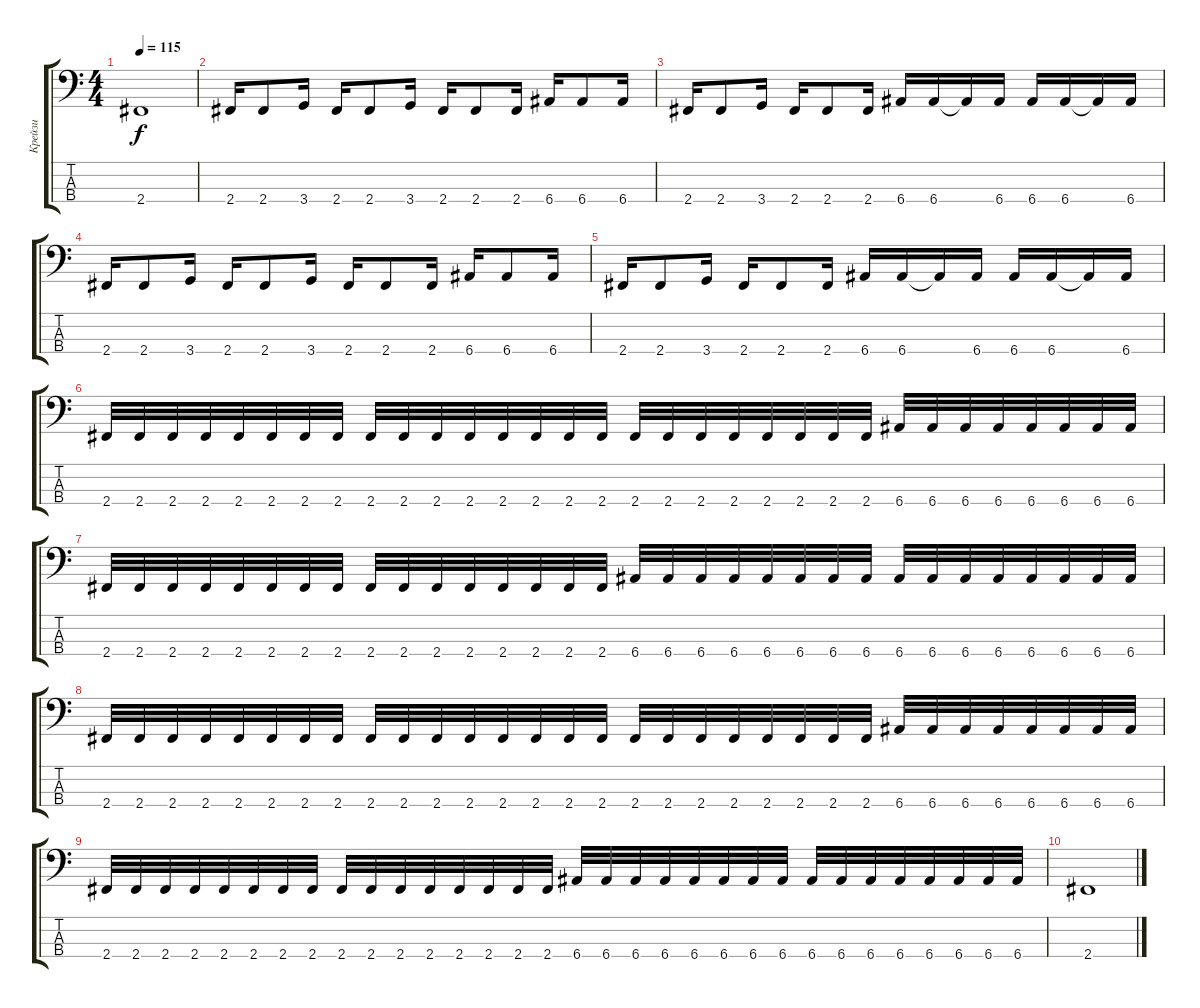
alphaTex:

\track ("Крейзи" "Крейзи") {instrument electricbassfinger}
\staff {score tabs}
\tuning (G2 D2 A1 E1) {hide}
\ts (4 4)
\tempo 115
\clef f4
\ks c
2.4.1{dy f} |
2.4.16 2.4.8 3.4.16 2.4.16 2.4.8 3.4.16 2.4.16 2.4.8 2.4.16 6.4.16 6.4.8 6.4.16 |
2.4.16 2.4.8 3.4.16 2.4.16 2.4.8 2.4.16 6.4.16 6.4.16 6.4{t}.16 6.4.16 6.4.16 6.4.16 6.4{t}.16 6.4.16 |
2.4.16 2.4.8 3.4.16 2.4.16 2.4.8 3.4.16 2.4.16 2.4.8 2.4.16 6.4.16 6.4.8 6.4.16 |
2.4.16 2.4.8 3.4.16 2.4.16 2.4.8 2.4.16 6.4.16 6.4.16 6.4{t}.16 6.4.16 6.4.16 6.4.16 6.4{t}.16 6.4.16 |
2.4.32 2.4.32 2.4.32 2.4.32 2.4.32 2.4.32 2.4.32 2.4.32 2.4.32 2.4.32 2.4.32 2.4.32 2.4.32 2.4.32 2.4.32 2.4.32 2.4.32 2.4.32 2.4.32 2.4.32 2.4.32 2.4.32 2.4.32 2.4.32 6.4.32 6.4.32 6.4.32 6.4.32 6.4.32 6.4.32 6.4.32 6.4.32 |
2.4.32 2.4.32 2.4.32 2.4.32 2.4.32 2.4.32 2.4.32 2.4.32 2.4.32 2.4.32 2.4.32 2.4.32 2.4.32 2.4.32 2.4.32 2.4.32 6.4.32 6.4.32 6.4.32 6.4.32 6.4.32 6.4.32 6.4.32 6.4.32 6.4.32 6.4.32 6.4.32 6.4.32 6.4.32 6.4.32 6.4.32 6.4.32 |
2.4.32 2.4.32 2.4.32 2.4.32 2.4.32 2.4.32 2.4.32 2.4.32 2.4.32 2.4.32 2.4.32 2.4.32 2.4.32 2.4.32 2.4.32 2.4.32 2.4.32 2.4.32 2.4.32 2.4.32 2.4.32 2.4.32 2.4.32 2.4.32 6.4.32 6.4.32 6.4.32 6.4.32 6.4.32 6.4.32 6.4.32 6.4.32 |
2.4.32 2.4.32 2.4.32 2.4.32 2.4.32 2.4.32 2.4.32 2.4.32 2.4.32 2.4.32 2.4.32 2.4.32 2.4.32 2.4.32 2.4.32 2.4.32 6.4.32 6.4.32 6.4.32 6.4.32 6.4.32 6.4.32 6.4.32 6.4.32 6.4.32 6.4.32 6.4.32 6.4.32 6.4.32 6.4.32 6.4.32 6.4.32 |
2.4.1
